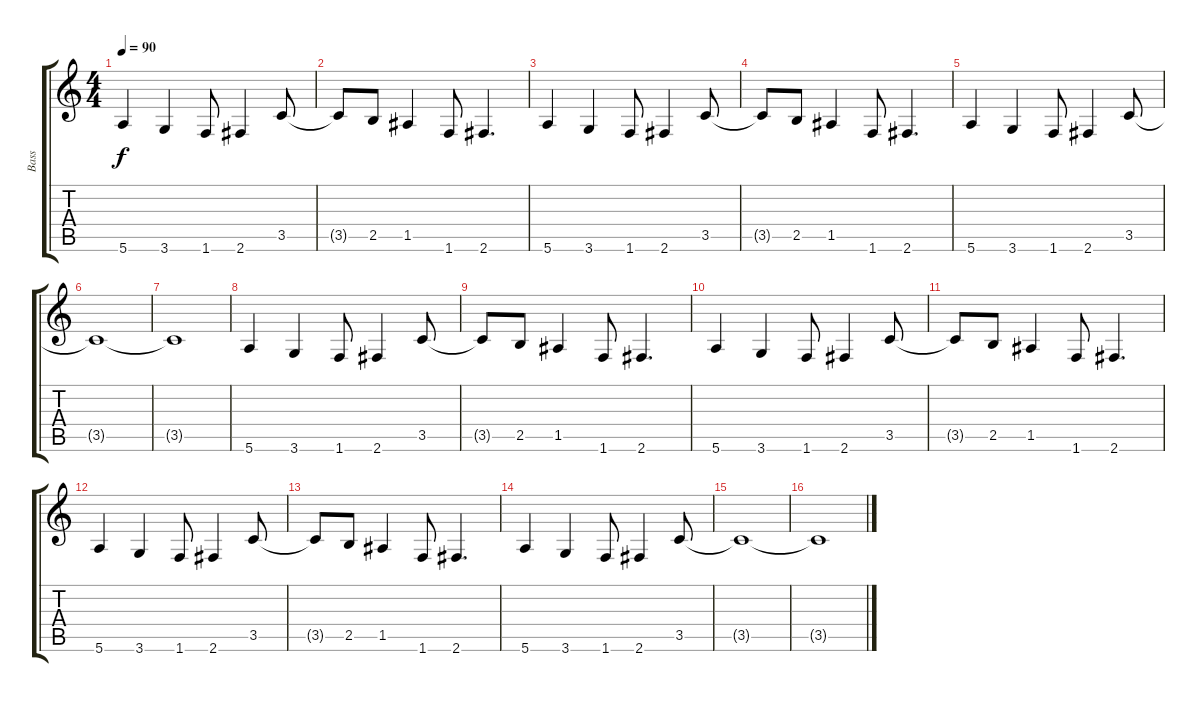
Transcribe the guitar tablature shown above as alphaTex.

\track ("Bass" "Bass") {instrument electricbassfinger}
\staff {score tabs}
\tuning (E4 B3 G3 D3 A2 E2) {hide}
\ts (4 4)
\tempo 90
\clef g2
\ks c
5.6.4{dy f} 3.6.4 1.6.8 2.6.4 3.5.8 |
3.5{t}.8 2.5.8 1.5.4 1.6.8 2.6.4{d} |
5.6.4 3.6.4 1.6.8 2.6.4 3.5.8 |
3.5{t}.8 2.5.8 1.5.4 1.6.8 2.6.4{d} |
5.6.4 3.6.4 1.6.8 2.6.4 3.5.8 |
3.5{t}.1 |
3.5{t}.1 |
5.6.4 3.6.4 1.6.8 2.6.4 3.5.8 |
3.5{t}.8 2.5.8 1.5.4 1.6.8 2.6.4{d} |
5.6.4 3.6.4 1.6.8 2.6.4 3.5.8 |
3.5{t}.8 2.5.8 1.5.4 1.6.8 2.6.4{d} |
5.6.4 3.6.4 1.6.8 2.6.4 3.5.8 |
3.5{t}.8 2.5.8 1.5.4 1.6.8 2.6.4{d} |
5.6.4 3.6.4 1.6.8 2.6.4 3.5.8 |
3.5{t}.1 |
3.5{t}.1
